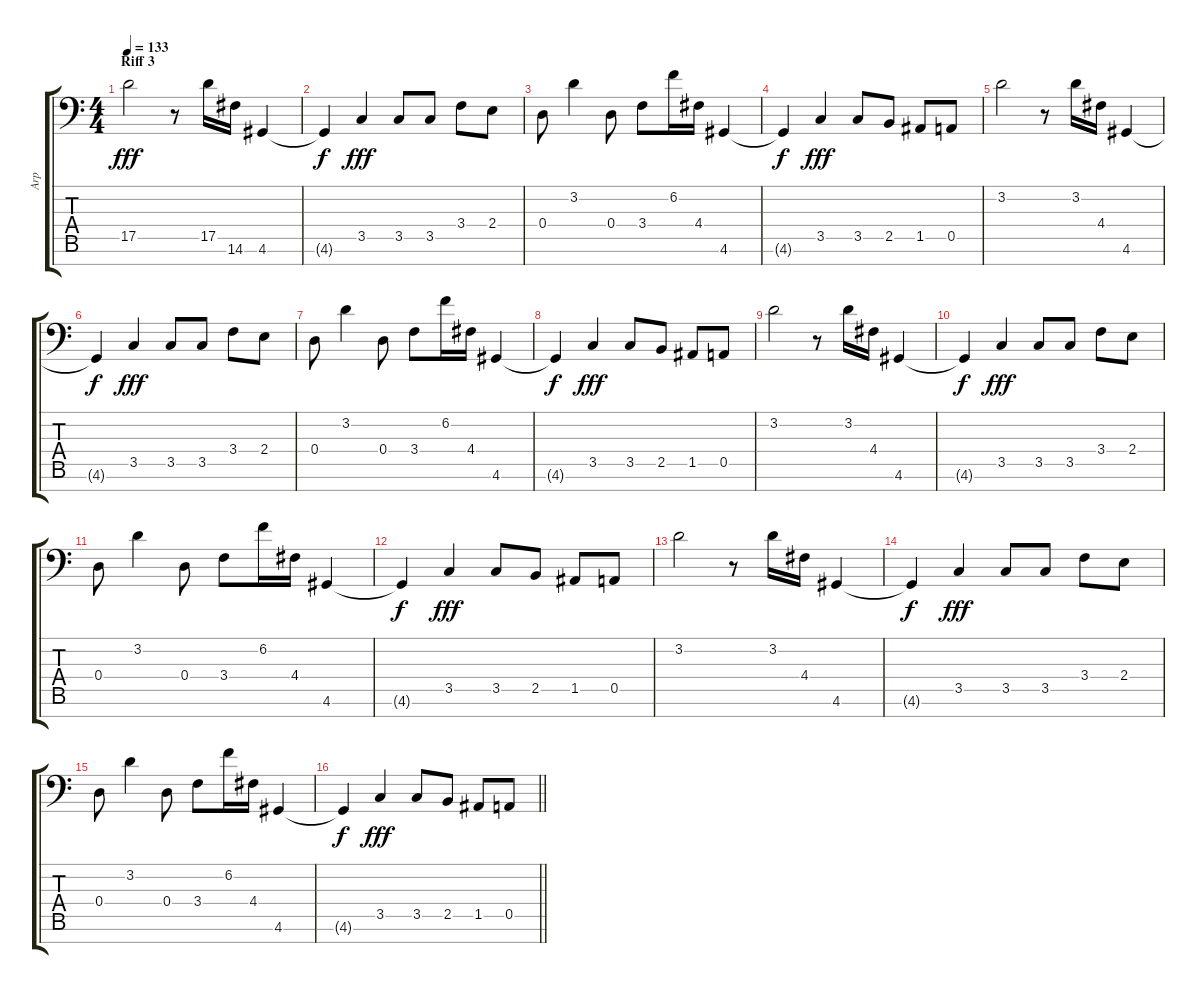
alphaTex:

\track ("Arp" "Arp") {instrument lead4chiff}
\staff {score tabs}
\tuning (C8 B3 G3 D3 A2 E2 C-1) {hide}
\ts (4 4)
\section ("" "Riff 3")
\tempo 133
\clef f4
\ks c
17.5.2{dy fff} r.8 17.5.16 14.6.16 4.6.4 |
4.6{t}.4{dy f} 3.5.4{dy fff} 3.5.8 3.5.8 3.4.8 2.4.8 |
0.4.8 3.2.4 0.4.8 3.4.8 6.2.16 4.4.16 4.6.4 |
4.6{t}.4{dy f} 3.5.4{dy fff} 3.5.8 2.5.8 1.5.8 0.5.8 |
3.2.2 r.8 3.2.16 4.4.16 4.6.4 |
4.6{t}.4{dy f} 3.5.4{dy fff} 3.5.8 3.5.8 3.4.8 2.4.8 |
0.4.8 3.2.4 0.4.8 3.4.8 6.2.16 4.4.16 4.6.4 |
4.6{t}.4{dy f} 3.5.4{dy fff} 3.5.8 2.5.8 1.5.8 0.5.8 |
3.2.2 r.8 3.2.16 4.4.16 4.6.4 |
4.6{t}.4{dy f} 3.5.4{dy fff} 3.5.8 3.5.8 3.4.8 2.4.8 |
0.4.8 3.2.4 0.4.8 3.4.8 6.2.16 4.4.16 4.6.4 |
4.6{t}.4{dy f} 3.5.4{dy fff} 3.5.8 2.5.8 1.5.8 0.5.8 |
3.2.2 r.8 3.2.16 4.4.16 4.6.4 |
4.6{t}.4{dy f} 3.5.4{dy fff} 3.5.8 3.5.8 3.4.8 2.4.8 |
0.4.8 3.2.4 0.4.8 3.4.8 6.2.16 4.4.16 4.6.4 |
\barLineRight lightlight
4.6{t}.4{dy f} 3.5.4{dy fff} 3.5.8 2.5.8 1.5.8 0.5.8
